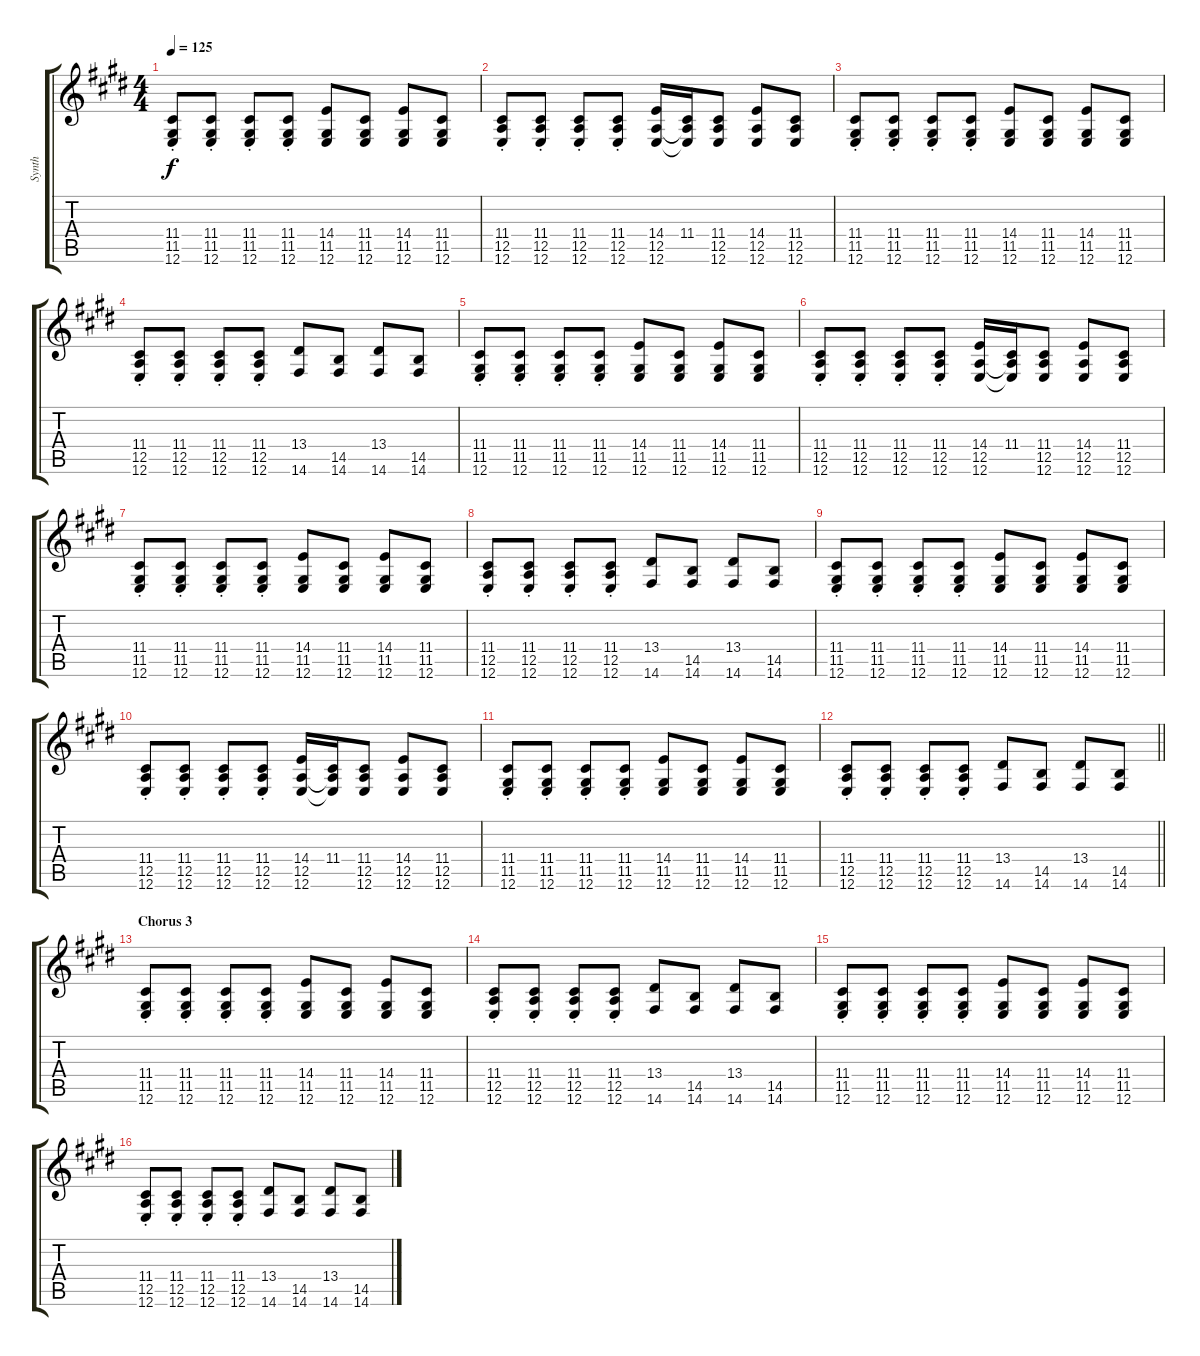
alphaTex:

\track ("Synth" "Synth") {instrument electricpiano2}
\staff {score tabs}
\tuning (E4 B3 G3 D3 A2 E2) {hide}
\ts (4 4)
\tempo 125
\clef g2
\ks c#minor
(11.4{st} 11.5{st} 12.6{st}).8{dy f} (11.4{st} 11.5{st} 12.6{st}).8 (11.4{st} 11.5{st} 12.6{st}).8 (11.4{st} 11.5{st} 12.6{st}).8 (14.4 11.5 12.6).8 (11.4 11.5 12.6).8 (14.4 11.5 12.6).8 (11.4 11.5 12.6).8 |
(11.4{st} 12.5{st} 12.6{st}).8 (11.4{st} 12.5{st} 12.6{st}).8 (11.4{st} 12.5{st} 12.6{st}).8 (11.4{st} 12.5{st} 12.6{st}).8 (14.4 12.5 12.6).16 (11.4 12.5{t} 12.6{t}).16 (11.4 12.5 12.6).8 (14.4 12.5 12.6).8 (11.4 12.5 12.6).8 |
(11.4{st} 11.5{st} 12.6{st}).8 (11.4{st} 11.5{st} 12.6{st}).8 (11.4{st} 11.5{st} 12.6{st}).8 (11.4{st} 11.5{st} 12.6{st}).8 (14.4 11.5 12.6).8 (11.4 11.5 12.6).8 (14.4 11.5 12.6).8 (11.4 11.5 12.6).8 |
(11.4{st} 12.5{st} 12.6{st}).8 (11.4{st} 12.5{st} 12.6{st}).8 (11.4{st} 12.5{st} 12.6{st}).8 (11.4{st} 12.5{st} 12.6{st}).8 (13.4 14.6).8 (14.5 14.6).8 (13.4 14.6).8 (14.5 14.6).8 |
(11.4{st} 11.5{st} 12.6{st}).8 (11.4{st} 11.5{st} 12.6{st}).8 (11.4{st} 11.5{st} 12.6{st}).8 (11.4{st} 11.5{st} 12.6{st}).8 (14.4 11.5 12.6).8 (11.4 11.5 12.6).8 (14.4 11.5 12.6).8 (11.4 11.5 12.6).8 |
(11.4{st} 12.5{st} 12.6{st}).8 (11.4{st} 12.5{st} 12.6{st}).8 (11.4{st} 12.5{st} 12.6{st}).8 (11.4{st} 12.5{st} 12.6{st}).8 (14.4 12.5 12.6).16 (11.4 12.5{t} 12.6{t}).16 (11.4 12.5 12.6).8 (14.4 12.5 12.6).8 (11.4 12.5 12.6).8 |
(11.4{st} 11.5{st} 12.6{st}).8 (11.4{st} 11.5{st} 12.6{st}).8 (11.4{st} 11.5{st} 12.6{st}).8 (11.4{st} 11.5{st} 12.6{st}).8 (14.4 11.5 12.6).8 (11.4 11.5 12.6).8 (14.4 11.5 12.6).8 (11.4 11.5 12.6).8 |
(11.4{st} 12.5{st} 12.6{st}).8 (11.4{st} 12.5{st} 12.6{st}).8 (11.4{st} 12.5{st} 12.6{st}).8 (11.4{st} 12.5{st} 12.6{st}).8 (13.4 14.6).8 (14.5 14.6).8 (13.4 14.6).8 (14.5 14.6).8 |
(11.4{st} 11.5{st} 12.6{st}).8 (11.4{st} 11.5{st} 12.6{st}).8 (11.4{st} 11.5{st} 12.6{st}).8 (11.4{st} 11.5{st} 12.6{st}).8 (14.4 11.5 12.6).8 (11.4 11.5 12.6).8 (14.4 11.5 12.6).8 (11.4 11.5 12.6).8 |
(11.4{st} 12.5{st} 12.6{st}).8 (11.4{st} 12.5{st} 12.6{st}).8 (11.4{st} 12.5{st} 12.6{st}).8 (11.4{st} 12.5{st} 12.6{st}).8 (14.4 12.5 12.6).16 (11.4 12.5{t} 12.6{t}).16 (11.4 12.5 12.6).8 (14.4 12.5 12.6).8 (11.4 12.5 12.6).8 |
(11.4{st} 11.5{st} 12.6{st}).8 (11.4{st} 11.5{st} 12.6{st}).8 (11.4{st} 11.5{st} 12.6{st}).8 (11.4{st} 11.5{st} 12.6{st}).8 (14.4 11.5 12.6).8 (11.4 11.5 12.6).8 (14.4 11.5 12.6).8 (11.4 11.5 12.6).8 |
\barLineRight lightlight
(11.4{st} 12.5{st} 12.6{st}).8 (11.4{st} 12.5{st} 12.6{st}).8 (11.4{st} 12.5{st} 12.6{st}).8 (11.4{st} 12.5{st} 12.6{st}).8 (13.4 14.6).8 (14.5 14.6).8 (13.4 14.6).8 (14.5 14.6).8 |
\section ("" "Chorus 3")
(11.4{st} 11.5{st} 12.6{st}).8 (11.4{st} 11.5{st} 12.6{st}).8 (11.4{st} 11.5{st} 12.6{st}).8 (11.4{st} 11.5{st} 12.6{st}).8 (14.4 11.5 12.6).8 (11.4 11.5 12.6).8 (14.4 11.5 12.6).8 (11.4 11.5 12.6).8 |
(11.4{st} 12.5{st} 12.6{st}).8 (11.4{st} 12.5{st} 12.6{st}).8 (11.4{st} 12.5{st} 12.6{st}).8 (11.4{st} 12.5{st} 12.6{st}).8 (13.4 14.6).8 (14.5 14.6).8 (13.4 14.6).8 (14.5 14.6).8 |
(11.4{st} 11.5{st} 12.6{st}).8 (11.4{st} 11.5{st} 12.6{st}).8 (11.4{st} 11.5{st} 12.6{st}).8 (11.4{st} 11.5{st} 12.6{st}).8 (14.4 11.5 12.6).8 (11.4 11.5 12.6).8 (14.4 11.5 12.6).8 (11.4 11.5 12.6).8 |
(11.4{st} 12.5{st} 12.6{st}).8 (11.4{st} 12.5{st} 12.6{st}).8 (11.4{st} 12.5{st} 12.6{st}).8 (11.4{st} 12.5{st} 12.6{st}).8 (13.4 14.6).8 (14.5 14.6).8 (13.4 14.6).8 (14.5 14.6).8
